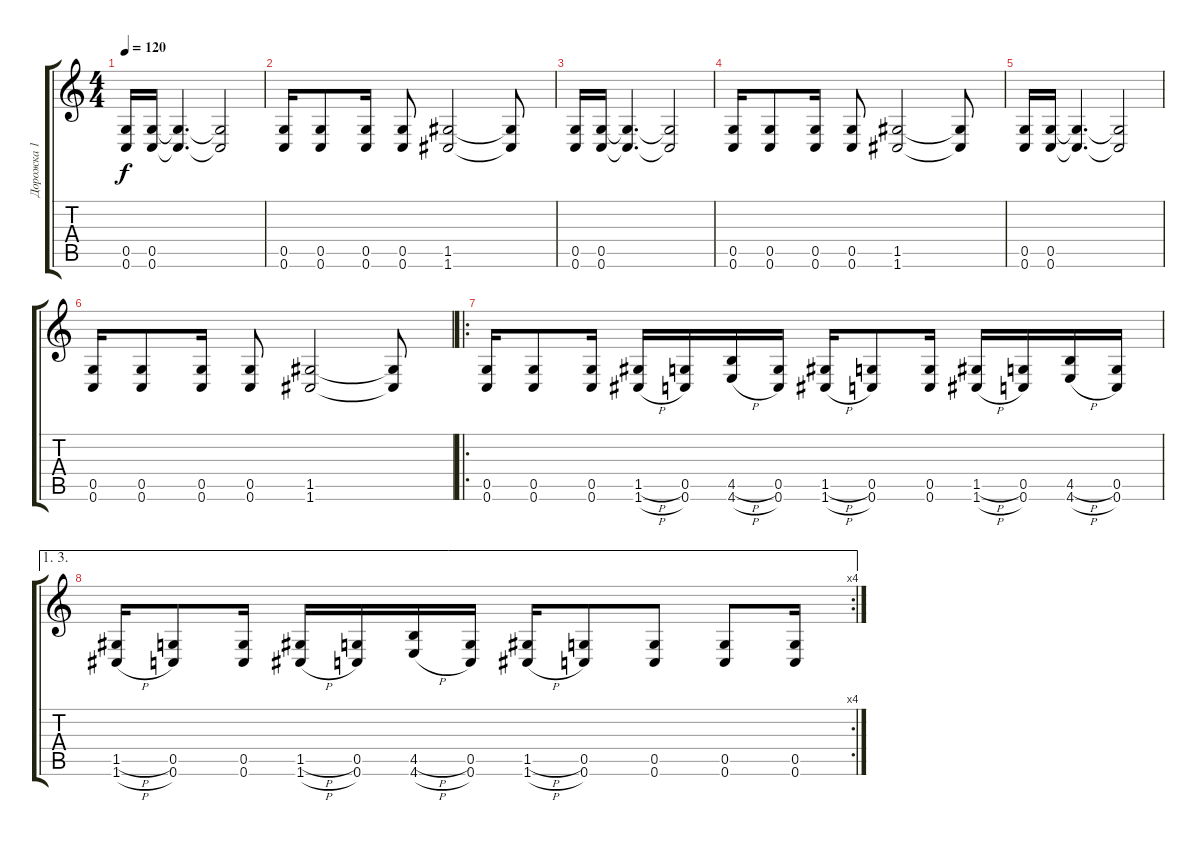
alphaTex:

\track ("Дорожка 1" "Дорожка 1") {instrument distortionguitar}
\staff {score tabs}
\tuning (D4 A3 F3 C3 G2 C2) {hide}
\ts (4 4)
\tempo 120
\clef g2
\ks c
(0.5 0.6).16{dy f} (0.5 0.6).16 (0.5{t} 0.6{t}).4{d} (0.5{t} 0.6{t}).2 |
(0.5 0.6).16 (0.5 0.6).8 (0.5 0.6).16 (0.5 0.6).8 (1.5 1.6).2 (1.5{t} 1.6{t}).8 |
(0.5 0.6).16 (0.5 0.6).16 (0.5{t} 0.6{t}).4{d} (0.5{t} 0.6{t}).2 |
(0.5 0.6).16 (0.5 0.6).8 (0.5 0.6).16 (0.5 0.6).8 (1.5 1.6).2 (1.5{t} 1.6{t}).8 |
(0.5 0.6).16 (0.5 0.6).16 (0.5{t} 0.6{t}).4{d} (0.5{t} 0.6{t}).2 |
(0.5 0.6).16 (0.5 0.6).8 (0.5 0.6).16 (0.5 0.6).8 (1.5 1.6).2 (1.5{t} 1.6{t}).8 |
\ro
(0.5 0.6).16 (0.5 0.6).8 (0.5 0.6).16 (1.5{h} 1.6{h}).16 (0.5 0.6).16 (4.5{h} 4.6{h}).16 (0.5 0.6).16 (1.5{h} 1.6{h}).16 (0.5 0.6).8 (0.5 0.6).16 (1.5{h} 1.6{h}).16 (0.5 0.6).16 (4.5{h} 4.6{h}).16 (0.5 0.6).16 |
\ae (1 3)
\rc 4
(1.5{h} 1.6{h}).16 (0.5 0.6).8 (0.5 0.6).16 (1.5{h} 1.6{h}).16 (0.5 0.6).16 (4.5{h} 4.6{h}).16 (0.5 0.6).16 (1.5{h} 1.6{h}).16 (0.5 0.6).8 (0.5 0.6).8 (0.5 0.6).8 (0.5 0.6).16
